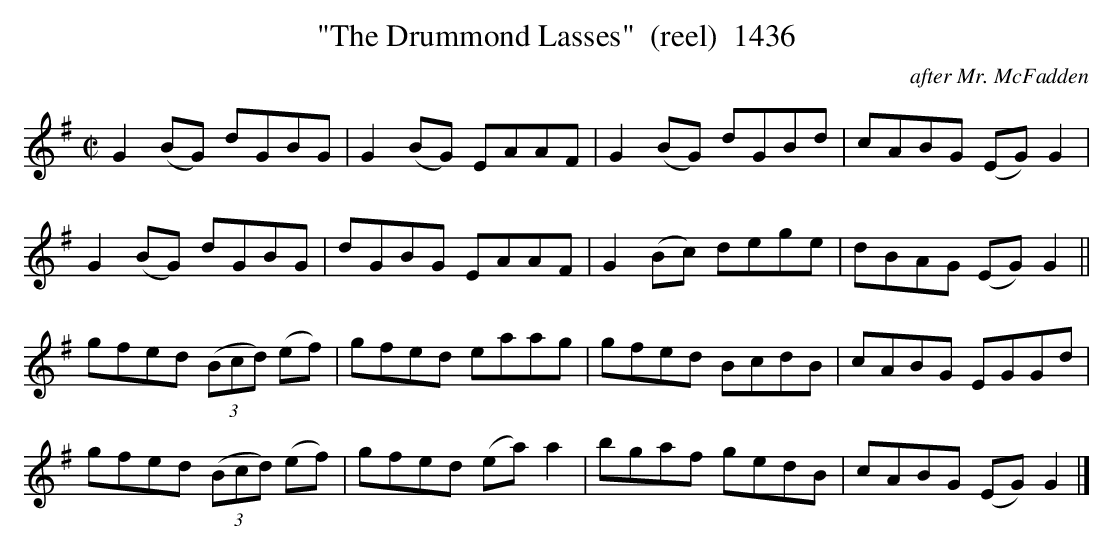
X:1
T:"The Drummond Lasses"  (reel)  1436
C:after Mr. McFadden
BRENNAN July 2003 (HTTP://WWW.SOSYOURMOM.COM)
M:C|
L:1/8
K:G
G2(BG) dGBG|G2(BG) EAAF|G2(BG) dGBd|cABG (EG) G2|
G2(BG) dGBG|dGBG EAAF|G2(Bc) dege|dBAG (EG) G2||
gfed (3(Bcd) (ef)|gfed eaag|gfed BcdB|cABG EGGd|
gfed (3(Bcd) (ef)|gfed (ea) a2|bgaf gedB|cABG (EG) G2|]
